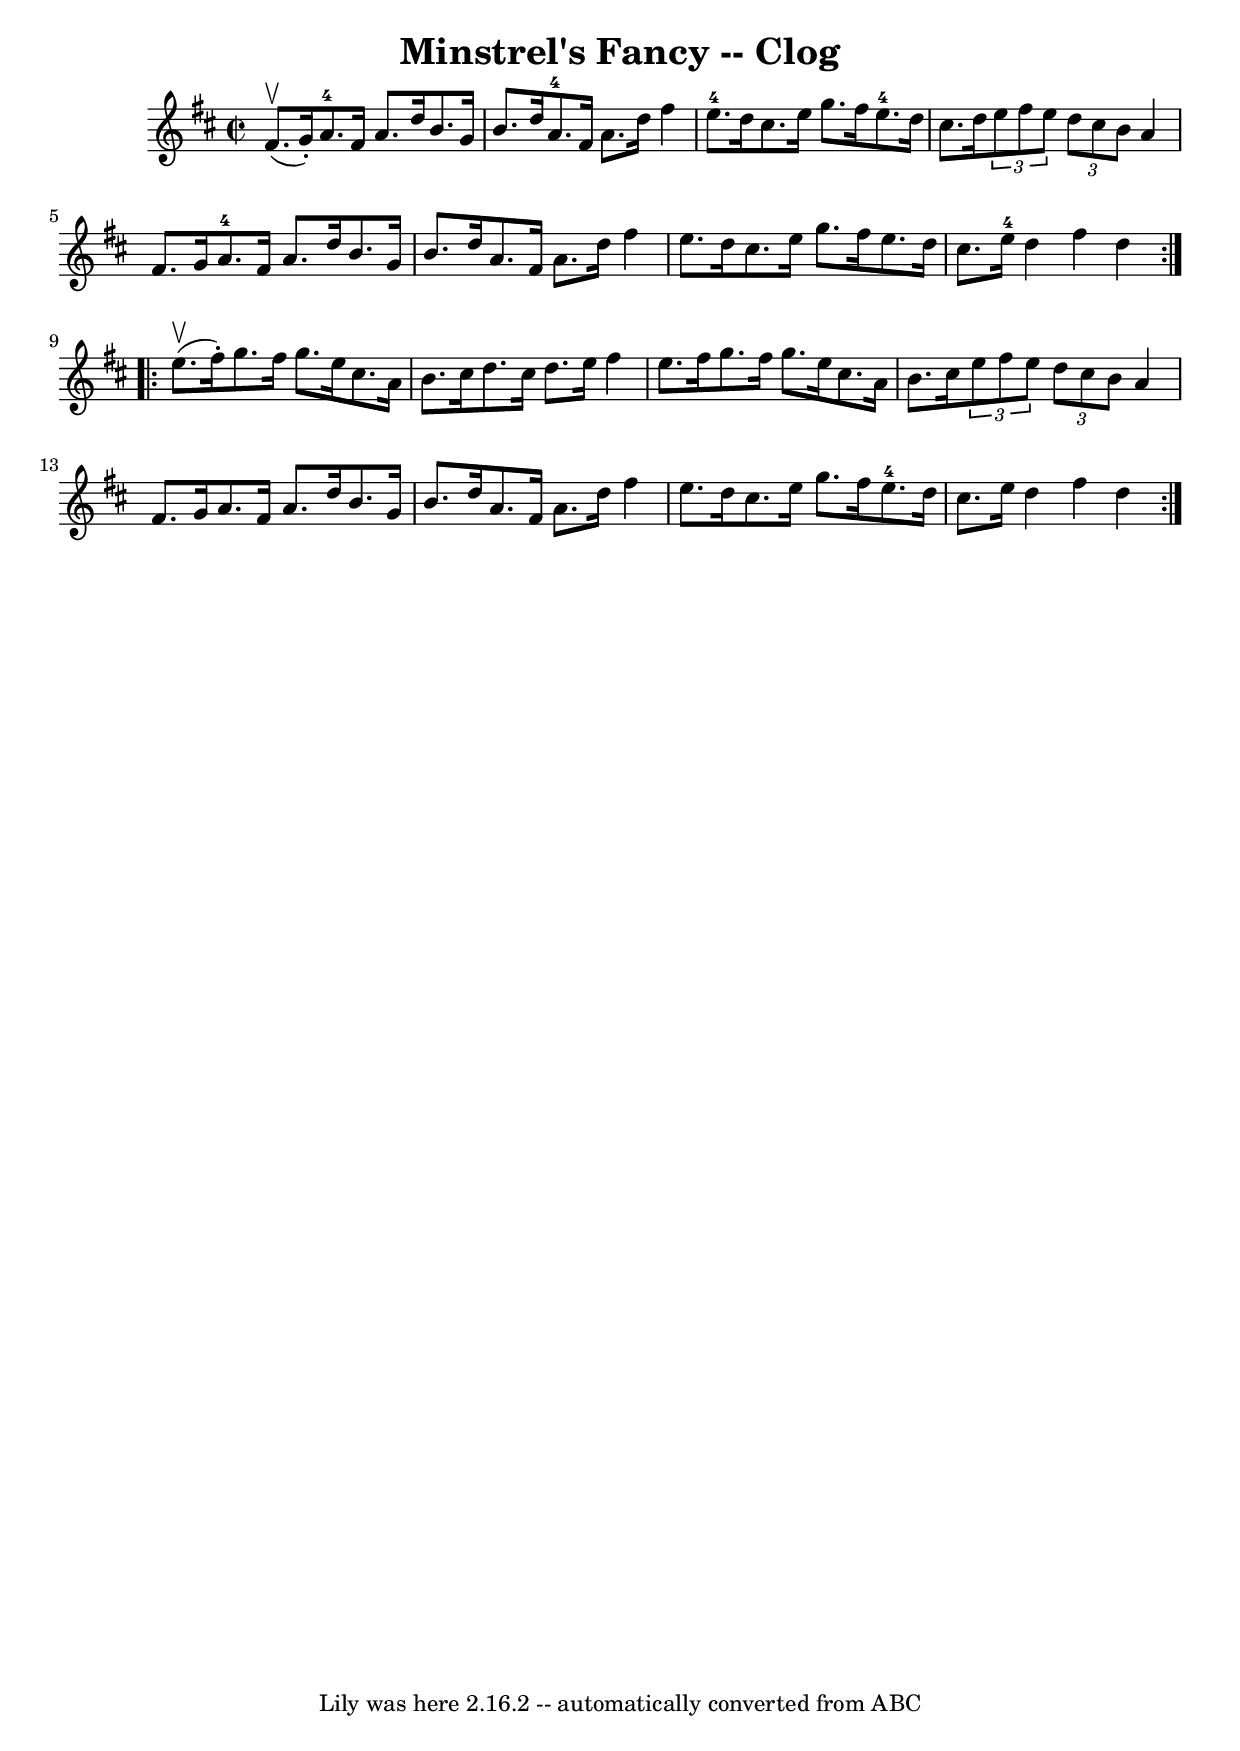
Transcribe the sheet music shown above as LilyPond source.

\version "2.16.2"
\include "Mammoth.ily"
\header {
  %% book = "Ryan's Mammoth Collection"
  crossRefNumber = "1"
  footnotes = "\\\\157 936"
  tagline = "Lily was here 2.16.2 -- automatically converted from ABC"
  title = "Minstrel's Fancy -- Clog"

}
voicedefault =  {



  \repeat volta 2 {

    \override Staff.TimeSignature #'style = #'C
    \time 2/2 
    \key d \major fis'8.^\upbow(g'16 -.) |
    a'8. 
    -4 fis'16 a'8. d''16 b'8. g'16 b'8. d''16    |
    
    a'8.-4 fis'16 a'8. d''16 fis''4 e''8.-4 d''16    |
    
    cis''8. e''16 g''8. fis''16 e''8.-4 d''16 cis''8.    
    d''16    |
    \times 2/3 { e''8 fis''8 e''8  
	       } \times 2/3 {   
		 d''8 cis''8 b'8  
	       } a'4 fis'8. g'16    |
    a'8.-4   
    fis'16 a'8. d''16 b'8. g'16 b'8. d''16    |
    a'8.    
    fis'16 a'8. d''16 fis''4 e''8. d''16    |
    cis''8.    
    e''16 g''8. fis''16 e''8. d''16 cis''8. e''16-4   |
    
    d''4 fis''4 d''4  
  }     
  \repeat volta 2 {
    e''8.^\upbow(fis''16 -. 
    -) |
    g''8. fis''16 g''8. e''16 cis''8. a'16 b'8.   
    cis''16    |
    d''8. cis''16 d''8. e''16 fis''4 e''8.    
    fis''16    |
    g''8. fis''16 g''8. e''16 cis''8. a'16    
    b'8. cis''16    |
    \times 2/3 { e''8 fis''8 e''8  
	       } 
    \times 2/3 { d''8 cis''8 b'8  
	       } a'4 fis'8. g'16    |
    
    a'8. fis'16 a'8. d''16 b'8. g'16 b'8. d''16    |
    
    a'8. fis'16 a'8. d''16 fis''4 e''8. d''16    |
    
    cis''8. e''16 g''8. fis''16 e''8.-4 d''16 cis''8.    
    e''16    |
    d''4 fis''4 d''4  
  }   

}

\score{
  <<

    \context Staff="default"
    {
      \voicedefault 
      
    }

  >>
  \layout {
    
  }
  \midi {
  }

}
